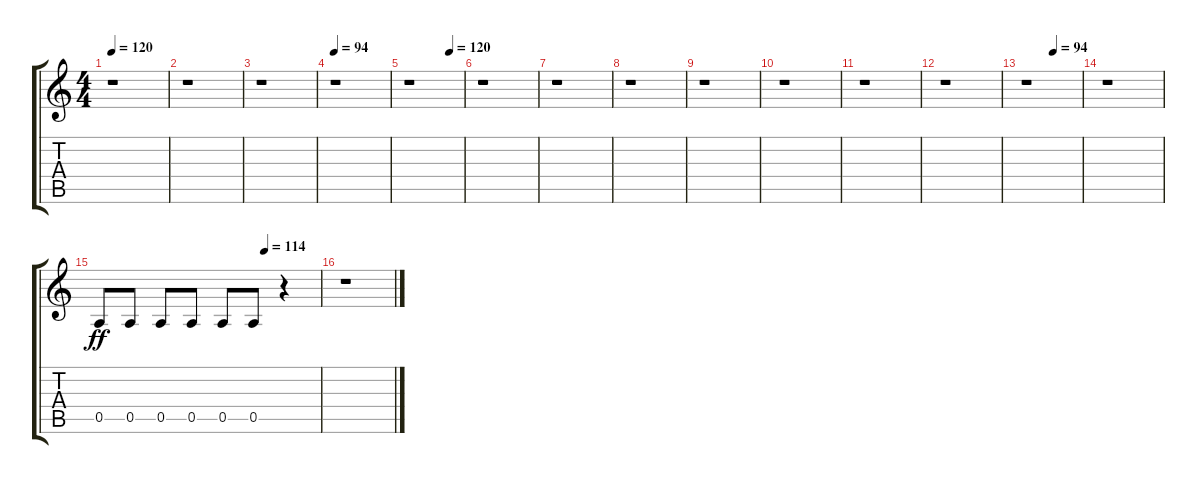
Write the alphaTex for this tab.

\track "" {instrument electricbassfinger}
\staff {score tabs}
\tuning (E4 B3 G3 D3 A2 E2) {hide}
\ts (4 4)
\tempo 120
\clef g2
\ks c
r.1{dy ff} |
r.1 |
r.1 |
\tempo 94
r.1 |
\tempo (120 0.75)
r.1 |
r.1 |
r.1 |
r.1 |
r.1 |
r.1 |
r.1 |
r.1 |
\tempo (94 0.5)
r.1 |
r.1 |
\tempo (114 0.75)
0.5.8 0.5.8 0.5.8 0.5.8 0.5.8 0.5.8 r.4 |
r.1
